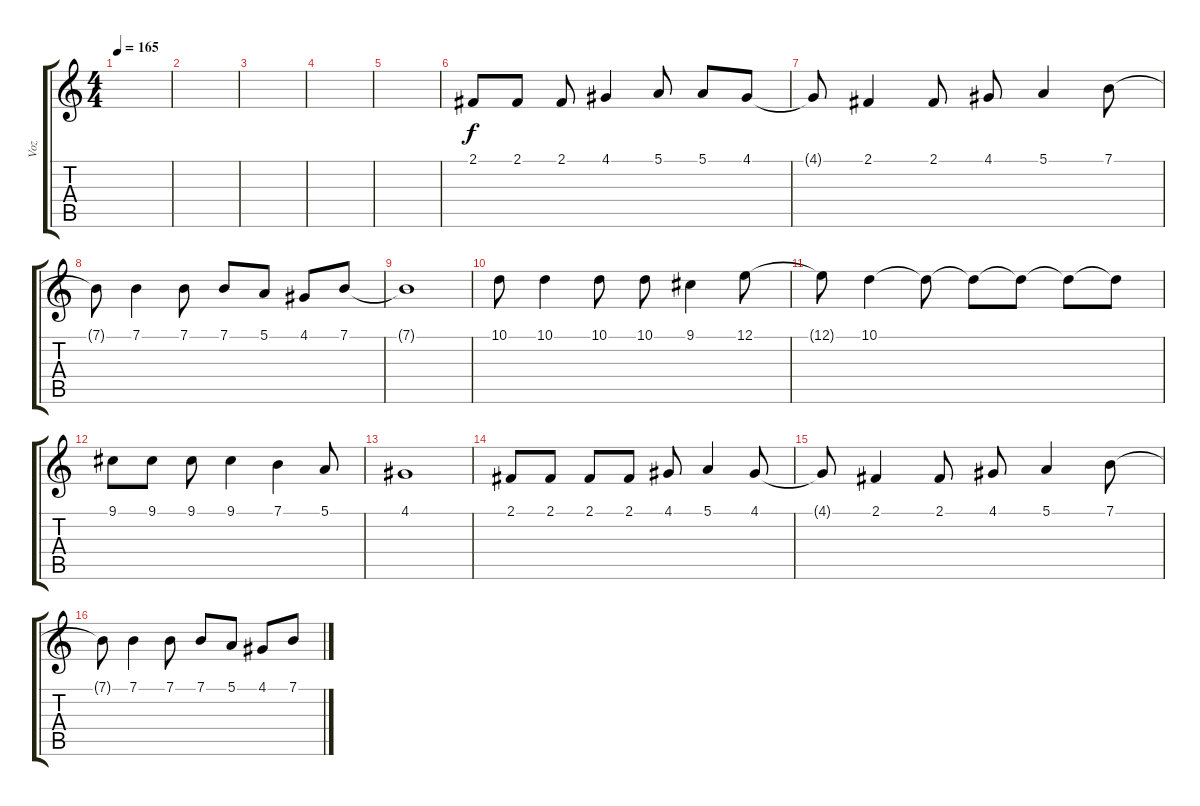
\track ("Voz" "Voz") {instrument sopranosax}
\staff {score tabs}
\tuning (E4 B3 G3 D3 A2 E2) {hide}
\ts (4 4)
\tempo 165
\clef g2
\ks c
|
|
|
|
|
2.1.8 2.1.8 2.1.8 4.1.4 5.1.8 5.1.8 4.1.8 |
4.1{t}.8 2.1.4 2.1.8 4.1.8 5.1.4 7.1.8 |
7.1{t}.8 7.1.4 7.1.8 7.1.8 5.1.8 4.1.8 7.1.8 |
7.1{t}.1 |
10.1.8 10.1.4 10.1.8 10.1.8 9.1.4 12.1.8 |
12.1{t}.8 10.1.4 10.1{t}.8 10.1{t}.8 10.1{t}.8 10.1{t}.8 10.1{t}.8 |
9.1.8 9.1.8 9.1.8 9.1.4 7.1.4 5.1.8 |
4.1.1 |
2.1.8 2.1.8 2.1.8 2.1.8 4.1.8 5.1.4 4.1.8 |
4.1{t}.8 2.1.4 2.1.8 4.1.8 5.1.4 7.1.8 |
7.1{t}.8 7.1.4 7.1.8 7.1.8 5.1.8 4.1.8 7.1.8
